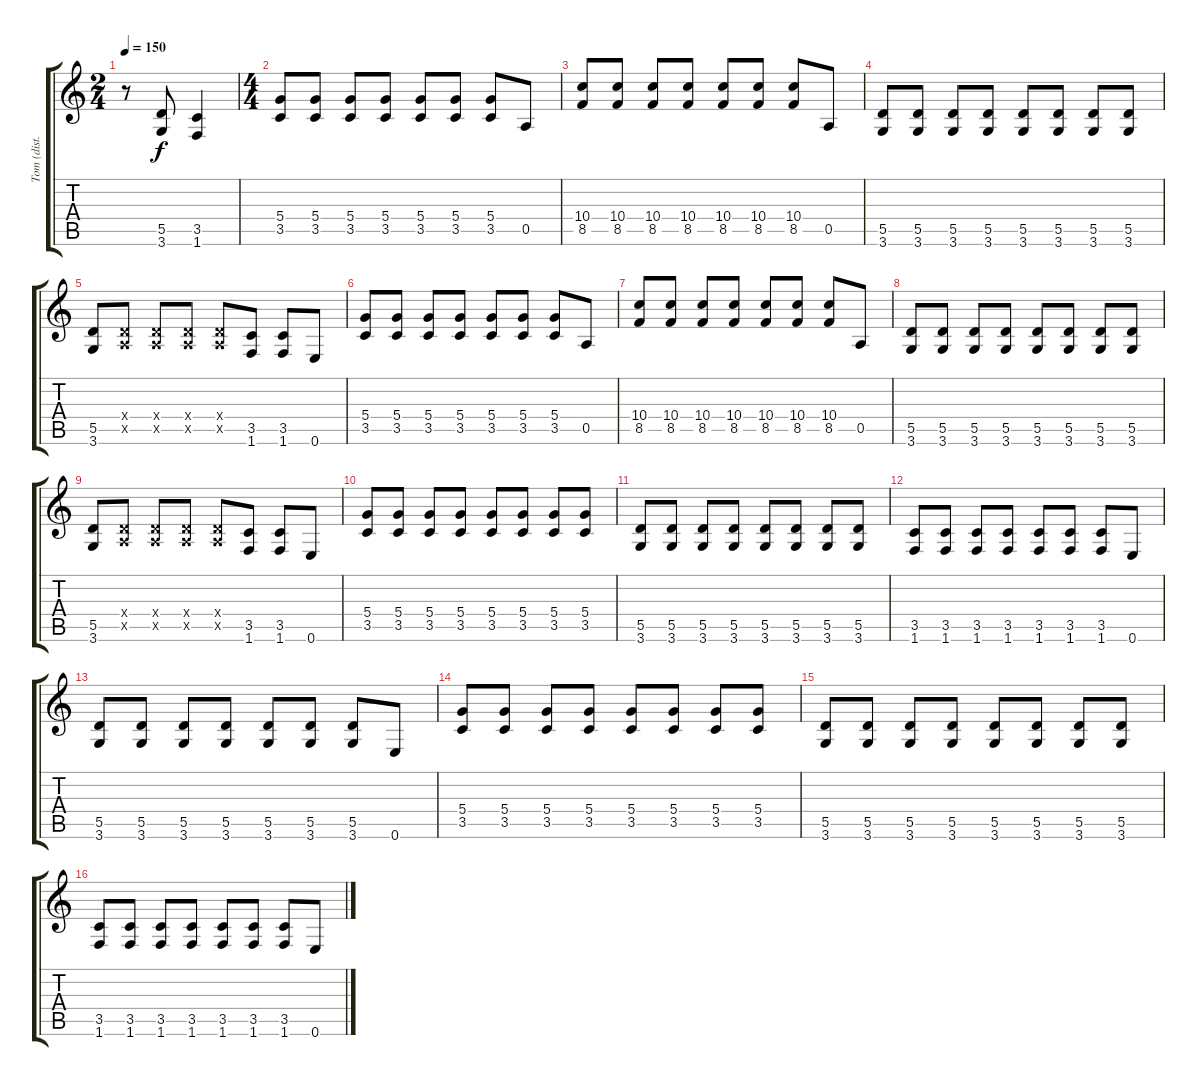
\track ("Tom (dist.)" "Tom (dist.") {instrument distortionguitar}
\staff {score tabs}
\tuning (E4 B3 G3 D3 A2 E2) {hide}
\ts (2 4)
\tempo 150
\clef g2
\ks c
r.8{dy f instrument distortionguitar} (5.5 3.6).8 (3.5 1.6).4 |
\ts (4 4)
(5.4 3.5).8 (5.4 3.5).8 (5.4 3.5).8 (5.4 3.5).8 (5.4 3.5).8 (5.4 3.5).8 (5.4 3.5).8 0.5.8 |
(10.4 8.5).8 (10.4 8.5).8 (10.4 8.5).8 (10.4 8.5).8 (10.4 8.5).8 (10.4 8.5).8 (10.4 8.5).8 0.5.8 |
(5.5 3.6).8 (5.5 3.6).8 (5.5 3.6).8 (5.5 3.6).8 (5.5 3.6).8 (5.5 3.6).8 (5.5 3.6).8 (5.5 3.6).8 |
(5.5 3.6).8 (0.4{x} 0.5{x}).8 (0.4{x} 0.5{x}).8 (0.4{x} 0.5{x}).8 (0.4{x} 0.5{x}).8 (3.5 1.6).8 (3.5 1.6).8 0.6.8 |
(5.4 3.5).8 (5.4 3.5).8 (5.4 3.5).8 (5.4 3.5).8 (5.4 3.5).8 (5.4 3.5).8 (5.4 3.5).8 0.5.8 |
(10.4 8.5).8 (10.4 8.5).8 (10.4 8.5).8 (10.4 8.5).8 (10.4 8.5).8 (10.4 8.5).8 (10.4 8.5).8 0.5.8 |
(5.5 3.6).8 (5.5 3.6).8 (5.5 3.6).8 (5.5 3.6).8 (5.5 3.6).8 (5.5 3.6).8 (5.5 3.6).8 (5.5 3.6).8 |
(5.5 3.6).8 (0.4{x} 0.5{x}).8 (0.4{x} 0.5{x}).8 (0.4{x} 0.5{x}).8 (0.4{x} 0.5{x}).8 (3.5 1.6).8 (3.5 1.6).8 0.6.8 |
(5.4 3.5).8 (5.4 3.5).8 (5.4 3.5).8 (5.4 3.5).8 (5.4 3.5).8 (5.4 3.5).8 (5.4 3.5).8 (5.4 3.5).8 |
(5.5 3.6).8 (5.5 3.6).8 (5.5 3.6).8 (5.5 3.6).8 (5.5 3.6).8 (5.5 3.6).8 (5.5 3.6).8 (5.5 3.6).8 |
(3.5 1.6).8 (3.5 1.6).8 (3.5 1.6).8 (3.5 1.6).8 (3.5 1.6).8 (3.5 1.6).8 (3.5 1.6).8 0.6.8 |
(5.5 3.6).8 (5.5 3.6).8 (5.5 3.6).8 (5.5 3.6).8 (5.5 3.6).8 (5.5 3.6).8 (5.5 3.6).8 0.6.8 |
(5.4 3.5).8 (5.4 3.5).8 (5.4 3.5).8 (5.4 3.5).8 (5.4 3.5).8 (5.4 3.5).8 (5.4 3.5).8 (5.4 3.5).8 |
(5.5 3.6).8 (5.5 3.6).8 (5.5 3.6).8 (5.5 3.6).8 (5.5 3.6).8 (5.5 3.6).8 (5.5 3.6).8 (5.5 3.6).8 |
(3.5 1.6).8 (3.5 1.6).8 (3.5 1.6).8 (3.5 1.6).8 (3.5 1.6).8 (3.5 1.6).8 (3.5 1.6).8 0.6.8
